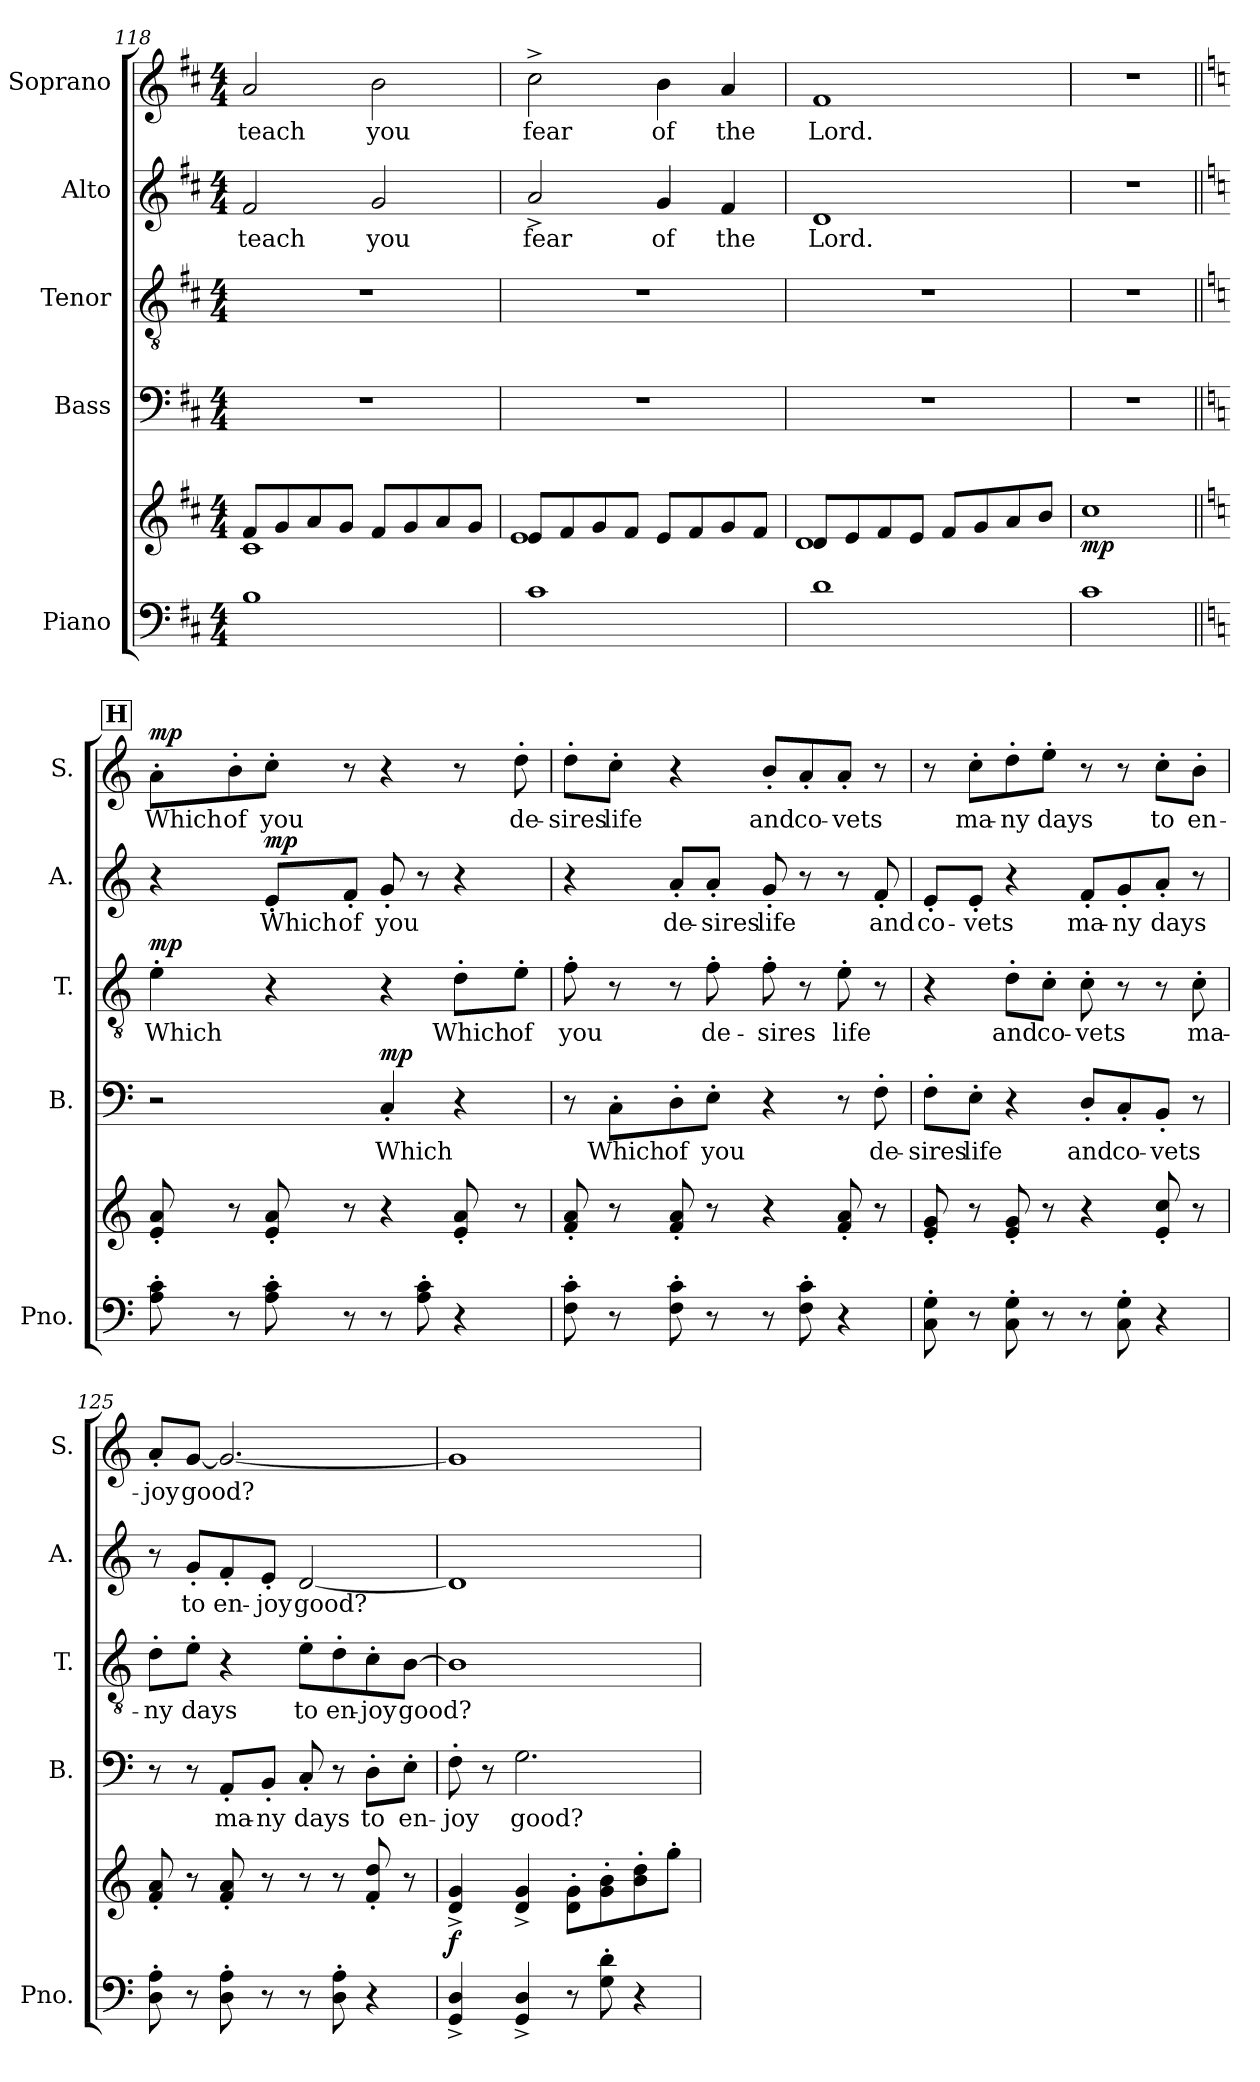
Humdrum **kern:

**kern	**kern	**dynam	**kern	**text	**dynam	**kern	**text	**dynam	**kern	**text	**dynam	**kern	**text	**dynam
*part5	*part5	*part5	*part4	*part4	*part4	*part3	*part3	*part3	*part2	*part2	*part2	*part1	*part1	*part1
*staff6	*staff5	*staff5/6	*staff4	*staff4	*staff4	*staff3	*staff3	*staff3	*staff2	*staff2	*staff2	*staff1	*staff1	*staff1
*I"Piano	*	*	*I"Bass	*	*	*I"Tenor	*	*	*I"Alto	*	*	*I"Soprano	*	*
*I'Pno.	*	*	*I'B.	*	*	*I'T.	*	*	*I'A.	*	*	*I'S.	*	*
*clefF4	*clefG2	*	*clefF4	*	*	*clefGv2	*	*	*clefG2	*	*	*clefG2	*	*
*k[f#c#]	*k[f#c#]	*	*k[f#c#]	*	*	*k[f#c#]	*	*	*k[f#c#]	*	*	*k[f#c#]	*	*
*M4/4	*M4/4	*	*M4/4	*	*	*M4/4	*	*	*M4/4	*	*	*M4/4	*	*
=118	=118	=118	=118	=118	=118	=118	=118	=118	=118	=118	=118	=118	=118	=118
*	*^	*	*	*	*	*	*	*	*	*	*	*	*	*
!	!	!	!	!	!	!	!	!	!	!	!LO:LY:b	!	!	!LO:LY:b	!
1B	8f#/L	1c#	.	1r	.	.	1r	.	.	2f#/	teach	.	2a/	teach	.
.	8g/	.	.	.	.	.	.	.	.	.	.	.	.	.	.
.	8a/	.	.	.	.	.	.	.	.	.	.	.	.	.	.
.	8g/J	.	.	.	.	.	.	.	.	.	.	.	.	.	.
!	!	!	!	!	!	!	!	!	!	!	!LO:LY:b	!	!	!LO:LY:b	!
.	8f#/L	.	.	.	.	.	.	.	.	2g/	you	.	2b\	you	.
.	8g/	.	.	.	.	.	.	.	.	.	.	.	.	.	.
.	8a/	.	.	.	.	.	.	.	.	.	.	.	.	.	.
.	8g/J	.	.	.	.	.	.	.	.	.	.	.	.	.	.
!!LO:LB:g=z
=119	=119	=119	=119	=119	=119	=119	=119	=119	=119	=119	=119	=119	=119	=119	=119
!	!	!	!	!	!	!	!	!	!	!	!LO:LY:b	!	!	!LO:LY:b	!
1c#	8e/L	1e	.	1r	.	.	1r	.	.	2a^/	fear	.	2cc#^\	fear	.
.	8f#/	.	.	.	.	.	.	.	.	.	.	.	.	.	.
.	8g/	.	.	.	.	.	.	.	.	.	.	.	.	.	.
.	8f#/J	.	.	.	.	.	.	.	.	.	.	.	.	.	.
!	!	!	!	!	!	!	!	!	!	!	!LO:LY:b	!	!	!LO:LY:b	!
.	8e/L	.	.	.	.	.	.	.	.	4g/	of	.	4b\	of	.
.	8f#/	.	.	.	.	.	.	.	.	.	.	.	.	.	.
!	!	!	!	!	!	!	!	!	!	!	!LO:LY:b	!	!	!LO:LY:b	!
.	8g/	.	.	.	.	.	.	.	.	4f#/	the	.	4a/	the	.
.	8f#/J	.	.	.	.	.	.	.	.	.	.	.	.	.	.
=120	=120	=120	=120	=120	=120	=120	=120	=120	=120	=120	=120	=120	=120	=120	=120
!	!	!	!	!	!	!	!	!	!	!	!LO:LY:b	!	!	!LO:LY:b	!
1d	8d/L	1d	.	1r	.	.	1r	.	.	1d	Lord.	.	1f#	Lord.	.
.	8e/	.	.	.	.	.	.	.	.	.	.	.	.	.	.
.	8f#/	.	.	.	.	.	.	.	.	.	.	.	.	.	.
.	8e/J	.	.	.	.	.	.	.	.	.	.	.	.	.	.
.	8f#/L	.	.	.	.	.	.	.	.	.	.	.	.	.	.
.	8g/	.	.	.	.	.	.	.	.	.	.	.	.	.	.
.	8a/	.	.	.	.	.	.	.	.	.	.	.	.	.	.
.	8b/J	.	.	.	.	.	.	.	.	.	.	.	.	.	.
*	*v	*v	*	*	*	*	*	*	*	*	*	*	*	*	*
=121	=121	=121	=121	=121	=121	=121	=121	=121	=121	=121	=121	=121	=121	=121
!	!	!LO:DY:b	!	!	!	!	!	!	!	!	!	!	!	!
1c#	1cc#	mp	1r	.	.	1r	.	.	1r	.	.	1r	.	.
!!LO:REH:place=s1:a:B:fs=14:t=H
=122||	=122||	=122||	=122||	=122||	=122||	=122||	=122||	=122||	=122||	=122||	=122||	=122||	=122||	=122||
*k[]	*k[]	*	*k[]	*	*	*k[]	*	*	*k[]	*	*	*k[]	*	*
!	!	!	!	!	!	!	!LO:LY:b	!LO:DY:b	!	!	!	!	!LO:LY:b	!LO:DY:b
8A\' 8c\'	8e/' 8a/'	.	2r	.	.	4e'\	Which	mp	4r	.	.	8a'\L	Which	mp
!	!	!	!	!	!	!	!	!	!	!	!	!	!LO:LY:b	!
8r	8r	.	.	.	.	.	.	.	.	.	.	8b'\	of	.
!	!	!	!	!	!	!	!	!	!	!LO:LY:b	!LO:DY:b	!	!LO:LY:b	!
8A\' 8c\'	8e/' 8a/'	.	.	.	.	4r	.	.	8e'/L	Which	mp	8cc'\J	you	.
!	!	!	!	!	!	!	!	!	!	!LO:LY:b	!	!	!	!
8r	8r	.	.	.	.	.	.	.	8f'/J	of	.	8r	.	.
!	!	!	!	!LO:LY:b	!LO:DY:b	!	!	!	!	!LO:LY:b	!	!	!	!
8r	4r	.	4C'/	Which	mp	4r	.	.	8g'/	you	.	4r	.	.
8A\' 8c\'	.	.	.	.	.	.	.	.	8r	.	.	.	.	.
!	!	!	!	!	!	!	!LO:LY:b	!	!	!	!	!	!	!
4r	8e/' 8a/'	.	4r	.	.	8d'\L	Which	.	4r	.	.	8r	.	.
!	!	!	!	!	!	!	!LO:LY:b	!	!	!	!	!	!LO:LY:b	!
.	8r	.	.	.	.	8e'\J	of	.	.	.	.	8dd'\	de-	.
!!LO:PB:g=z
=123	=123	=123	=123	=123	=123	=123	=123	=123	=123	=123	=123	=123	=123	=123
!	!	!	!	!	!	!	!LO:LY:b	!	!	!	!	!	!LO:LY:b	!
8F\' 8c\'	8f/' 8a/'	.	8r	.	.	8f'\	you	.	4r	.	.	8dd'\L	-sires	.
!	!	!	!	!LO:LY:b	!	!	!	!	!	!	!	!	!LO:LY:b	!
8r	8r	.	8C'\L	Which	.	8r	.	.	.	.	.	8cc'\J	life	.
!	!	!	!	!LO:LY:b	!	!	!	!	!	!LO:LY:b	!	!	!	!
8F\' 8c\'	8f/' 8a/'	.	8D'\	of	.	8r	.	.	8a'/L	de-	.	4r	.	.
!	!	!	!	!LO:LY:b	!	!	!LO:LY:b	!	!	!LO:LY:b	!	!	!	!
8r	8r	.	8E'\J	you	.	8f'\	de-	.	8a'/J	-sires	.	.	.	.
!	!	!	!	!	!	!	!LO:LY:b	!	!	!LO:LY:b	!	!	!LO:LY:b	!
8r	4r	.	4r	.	.	8f'\	-sires	.	8g'/	life	.	8b'/L	and	.
!	!	!	!	!	!	!	!	!	!	!	!	!	!LO:LY:b	!
8F\' 8c\'	.	.	.	.	.	8r	.	.	8r	.	.	8a'/	co-	.
!	!	!	!	!	!	!	!LO:LY:b	!	!	!	!	!	!LO:LY:b	!
4r	8f/' 8a/'	.	8r	.	.	8e'\	life	.	8r	.	.	8a'/J	-vets	.
!	!	!	!	!LO:LY:b	!	!	!	!	!	!LO:LY:b	!	!	!	!
.	8r	.	8F'\	de-	.	8r	.	.	8f'/	and	.	8r	.	.
=124	=124	=124	=124	=124	=124	=124	=124	=124	=124	=124	=124	=124	=124	=124
!	!	!	!	!LO:LY:b	!	!	!	!	!	!LO:LY:b	!	!	!	!
8C\' 8G\'	8e/' 8g/'	.	8F'\L	-sires	.	4r	.	.	8e'/L	co-	.	8r	.	.
!	!	!	!	!LO:LY:b	!	!	!	!	!	!LO:LY:b	!	!	!LO:LY:b	!
8r	8r	.	8E'\J	life	.	.	.	.	8e'/J	-vets	.	8cc'\L	ma-	.
!	!	!	!	!	!	!	!LO:LY:b	!	!	!	!	!	!LO:LY:b	!
8C\' 8G\'	8e/' 8g/'	.	4r	.	.	8d'\L	and	.	4r	.	.	8dd'\	-ny	.
!	!	!	!	!	!	!	!LO:LY:b	!	!	!	!	!	!LO:LY:b	!
8r	8r	.	.	.	.	8c'\J	co-	.	.	.	.	8ee'\J	days	.
!	!	!	!	!LO:LY:b	!	!	!LO:LY:b	!	!	!LO:LY:b	!	!	!	!
8r	4r	.	8D'/L	and	.	8c'\	-vets	.	8f'/L	ma-	.	8r	.	.
!	!	!	!	!LO:LY:b	!	!	!	!	!	!LO:LY:b	!	!	!	!
8C\' 8G\'	.	.	8C'/	co-	.	8r	.	.	8g'/	-ny	.	8r	.	.
!	!	!	!	!LO:LY:b	!	!	!	!	!	!LO:LY:b	!	!	!LO:LY:b	!
4r	8e/' 8cc/'	.	8BB'/J	-vets	.	8r	.	.	8a'/J	days	.	8cc'\L	to	.
!	!	!	!	!	!	!	!LO:LY:b	!	!	!	!	!	!LO:LY:b	!
.	8r	.	8r	.	.	8c'\	ma-	.	8r	.	.	8b'\J	en-	.
!!LO:LB:g=z
=125	=125	=125	=125	=125	=125	=125	=125	=125	=125	=125	=125	=125	=125	=125
!	!	!	!	!	!	!	!LO:LY:b	!	!	!	!	!	!LO:LY:b	!
8D\' 8A\'	8f/' 8a/'	.	8r	.	.	8d'\L	-ny	.	8r	.	.	8a'/L	-joy	.
!	!	!	!	!	!	!	!LO:LY:b	!	!	!LO:LY:b	!	!	!LO:LY:b	!
8r	8r	.	8r	.	.	8e'\J	days	.	8g'/L	to	.	[8g/J	good?	.
!	!	!	!	!LO:LY:b	!	!	!	!	!	!LO:LY:b	!	!	!	!
8D\' 8A\'	8f/' 8a/'	.	8AA'/L	ma-	.	4r	.	.	8f'/	en-	.	2.g/_	.	.
!	!	!	!	!LO:LY:b	!	!	!	!	!	!LO:LY:b	!	!	!	!
8r	8r	.	8BB'/J	-ny	.	.	.	.	8e'/J	-joy	.	.	.	.
!	!	!	!	!LO:LY:b	!	!	!LO:LY:b	!	!	!LO:LY:b	!	!	!	!
8r	8r	.	8C'/	days	.	8e'\L	to	.	[2d/	good?	.	.	.	.
!	!	!	!	!	!	!	!LO:LY:b	!	!	!	!	!	!	!
8D\' 8A\'	8r	.	8r	.	.	8d'\	en-	.	.	.	.	.	.	.
!	!	!	!	!LO:LY:b	!	!	!LO:LY:b	!	!	!	!	!	!	!
4r	8f/' 8dd/'	.	8D'\L	to	.	8c'\	-joy	.	.	.	.	.	.	.
!	!	!	!	!LO:LY:b	!	!	!LO:LY:b	!	!	!	!	!	!	!
.	8r	.	8E'\J	en-	.	[8B\J	good?	.	.	.	.	.	.	.
=126	=126	=126	=126	=126	=126	=126	=126	=126	=126	=126	=126	=126	=126	=126
!	!	!LO:DY:b	!	!LO:LY:b	!	!	!	!	!	!	!	!	!	!
4GG/^ 4D/^	4d/^ 4g/^	f	8F'\	-joy	.	1B]	.	.	1d]	.	.	1g]	.	.
.	.	.	8r	.	.	.	.	.	.	.	.	.	.	.
!	!	!	!	!LO:LY:b	!	!	!	!	!	!	!	!	!	!
4GG/^ 4D/^	4d/^ 4g/^	.	2.G\	good?	.	.	.	.	.	.	.	.	.	.
8r	8d\' 8g\'L	.	.	.	.	.	.	.	.	.	.	.	.	.
8G\' 8d\'	8g\' 8b\'	.	.	.	.	.	.	.	.	.	.	.	.	.
4r	8b\' 8dd\'	.	.	.	.	.	.	.	.	.	.	.	.	.
.	8gg'\J	.	.	.	.	.	.	.	.	.	.	.	.	.
=	=	=	=	=	=	=	=	=	=	=	=	=	=	=
*-	*-	*-	*-	*-	*-	*-	*-	*-	*-	*-	*-	*-	*-	*-
